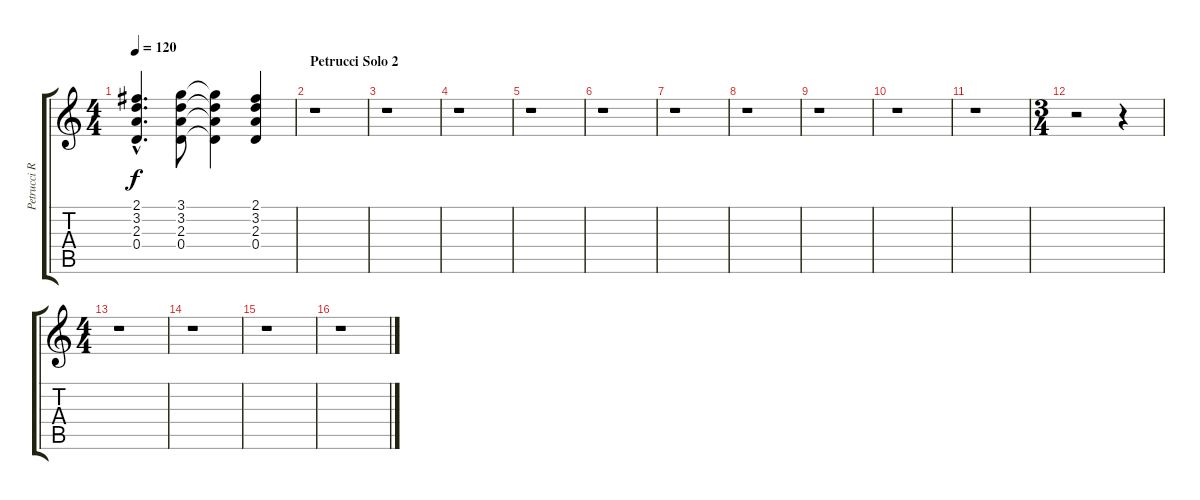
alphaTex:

\track ("Petrucci Rhythm 3" "Petrucci R") {instrument acousticguitarsteel}
\staff {score tabs}
\tuning (E4 B3 G3 D3 A2 E2) {hide}
\ts (4 4)
\tempo 120
\clef g2
\ks c
(2.1{hac} 3.2{hac} 2.3{hac} 0.4{hac}).4{d dy f} (3.1 3.2 2.3 0.4).8 (3.1{t} 3.2{t} 2.3{t} 0.4{t}).4 (2.1 3.2 2.3 0.4).4 |
\section ("" "Petrucci Solo 2")
r.1 |
r.1 |
r.1 |
r.1 |
r.1 |
r.1 |
r.1 |
r.1 |
r.1 |
r.1 |
\ts (3 4)
r.2 r.4 |
\ts (4 4)
r.1 |
r.1 |
r.1 |
r.1
